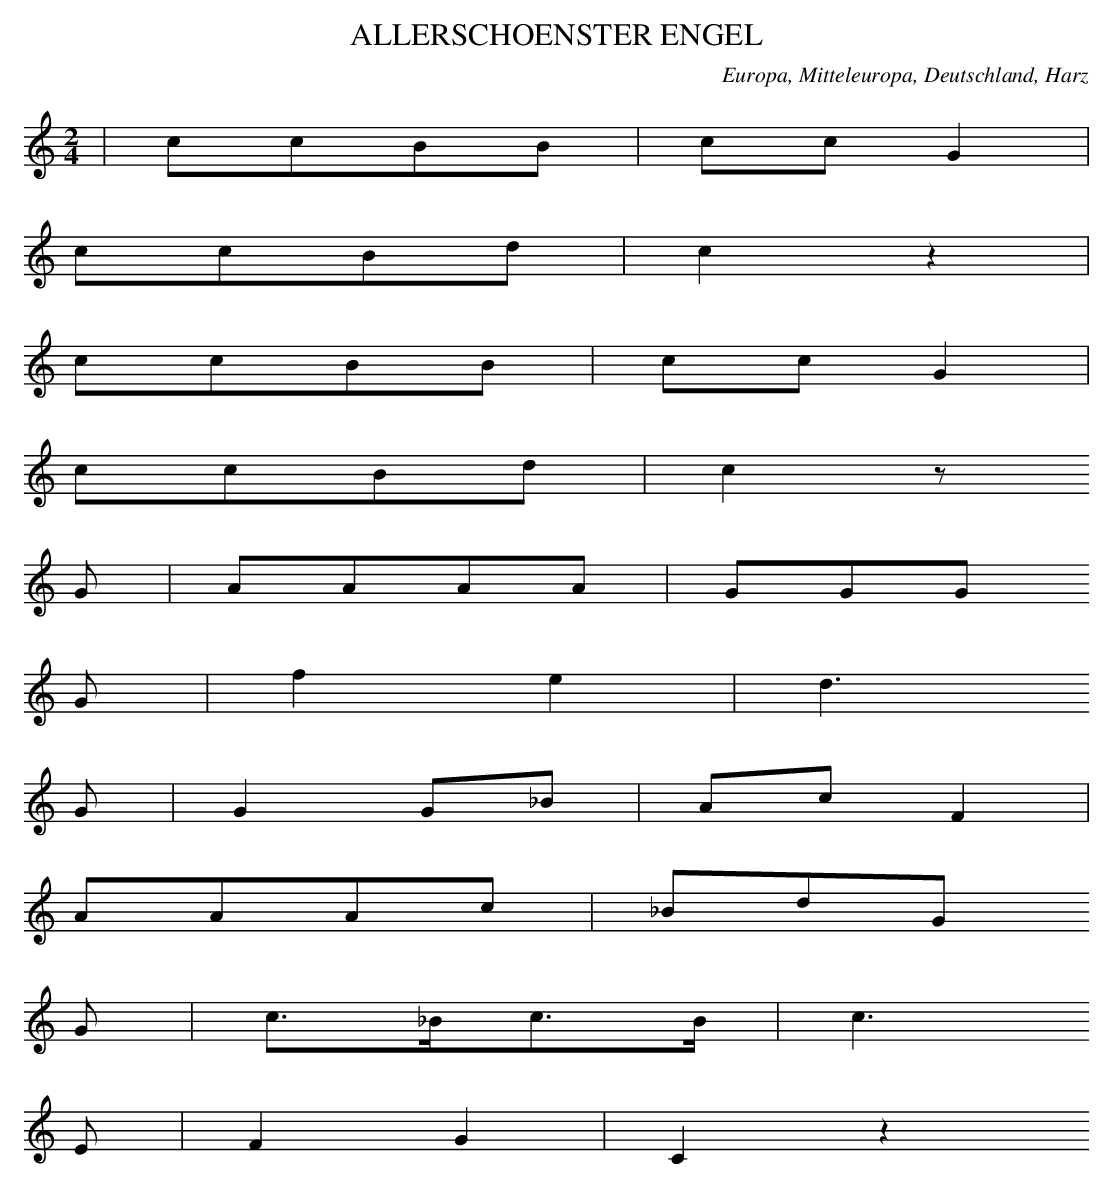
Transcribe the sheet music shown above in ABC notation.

X:1
T: ALLERSCHOENSTER ENGEL
O: Europa, Mitteleuropa, Deutschland, Harz
M: 2/4
L: 1/16
K: C
 | c2c2B2B2 | c2c2G4 |
c2c2B2d2 | c4z4 |
c2c2B2B2 | c2c2G4 |
c2c2B2d2 | c4z2
G2 | A2A2A2A2 | G2G2G2
G2 | f4e4 | d6
G2 | G4G2_B2 | A2c2F4 |
A2A2A2c2 | _B2d2G2
G2 | c3_Bc3B | c6
E2 | F4G4 | C4z4
